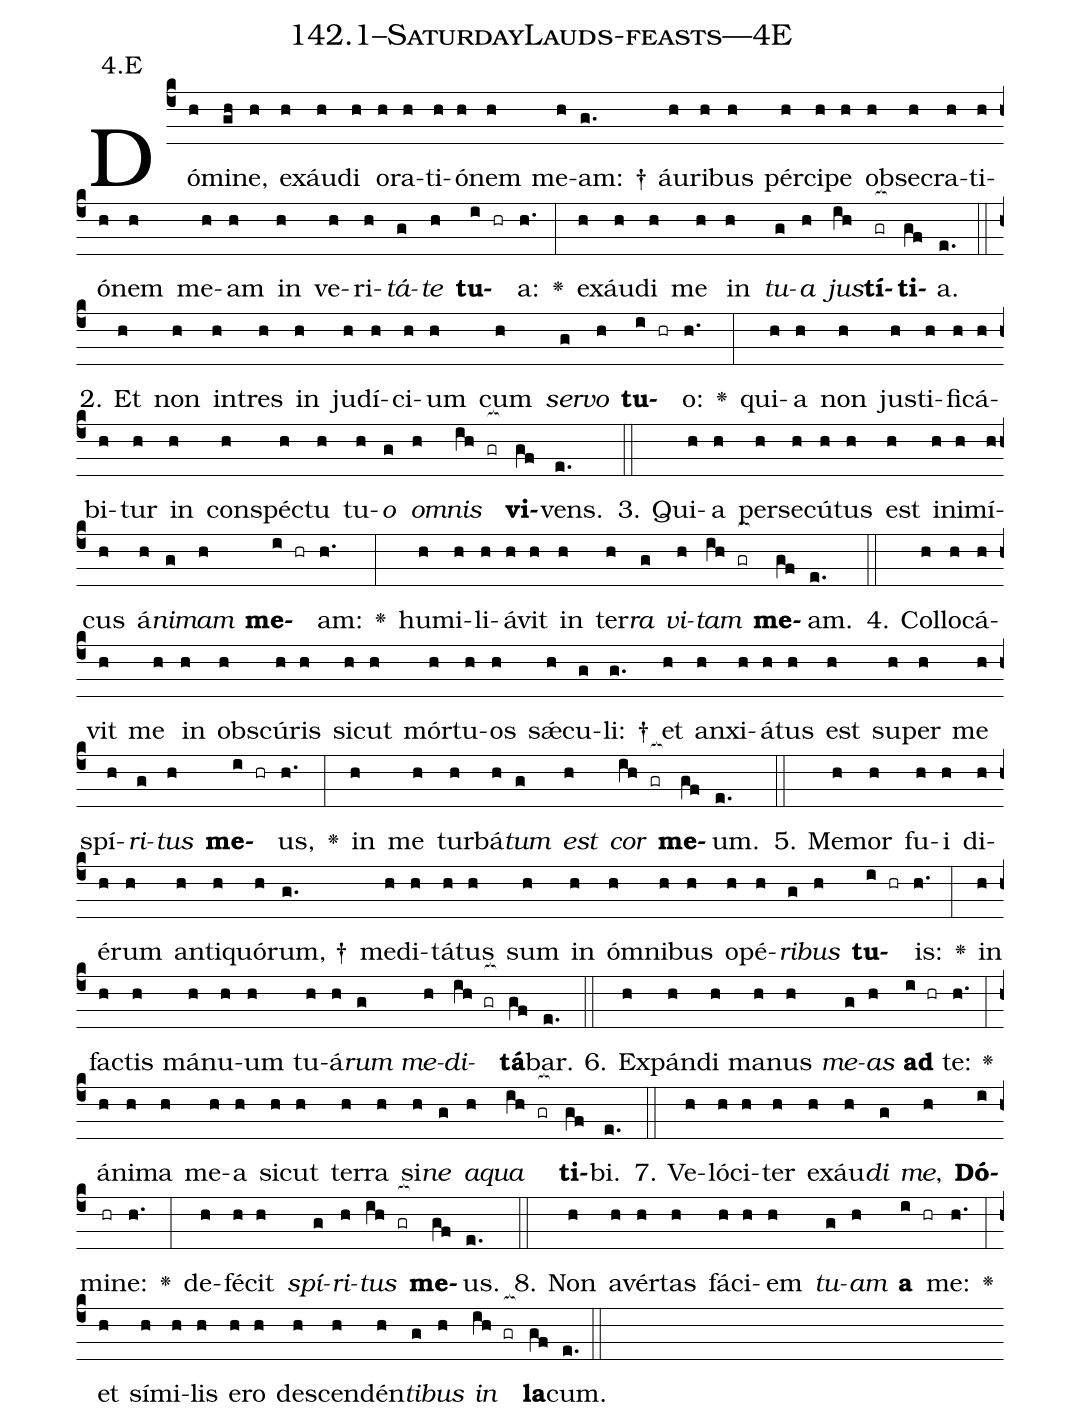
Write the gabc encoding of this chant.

name: 142.1--SaturdayLauds-feasts---4E;
annotation: 4.E;
%%
(c4)Dó(h)mi(gh)ne,(h) ex(h)áu(h)di(h) o(h)ra(h)ti(h)ó(h)nem(h) me(h)am: †(g.) áu(h)ri(h)bus(h) pér(h)ci(h)pe(h) ob(h)se(h)cra(h)ti(h)ó(h)nem(h) me(h)am(h) in(h) ve(h)ri(h)<i>tá</i>(g)<i>te</i>(h) <b>tu</b>(i hr)a:(h.) <v>\greheightstar</v>(:) ex(h)áu(h)di(h) me(h) in(h) <i>tu</i>(g)<i>a</i>(h) <i>jus</i>(ih)<b>tí</b>(gr[ocb:1{])<b>ti</b>(gf[ocb:0}])a.(e.) (::)
2. Et(h) non(h) in(h)tres(h) in(h) ju(h)dí(h)ci(h)um(h) cum(h) <i>ser</i>(g)<i>vo</i>(h) <b>tu</b>(i hr)o:(h.) <v>\greheightstar</v>(:) qui(h)a(h) non(h) jus(h)ti(h)fi(h)cá(h)bi(h)tur(h) in(h) con(h)spéc(h)tu(h) tu(h)<i>o</i>(g) <i>om</i>(h)<i>nis</i>(ih gr[ocb:1{]) <b>vi</b>(gf[ocb:0}])vens.(e.) (::)
3. Qui(h)a(h) per(h)se(h)cú(h)tus(h) est(h) in(h)i(h)mí(h)cus(h) á(h)<i>ni</i>(g)<i>mam</i>(h) <b>me</b>(i hr)am:(h.) <v>\greheightstar</v>(:) hu(h)mi(h)li(h)á(h)vit(h) in(h) ter(h)<i>ra</i>(g) <i>vi</i>(h)<i>tam</i>(ih gr[ocb:1{]) <b>me</b>(gf[ocb:0}])am.(e.) (::)
4. Col(h)lo(h)cá(h)vit(h) me(h) in(h) obs(h)cú(h)ris(h) sic(h)ut(h) mór(h)tu(h)os(h) sǽ(h)cu(g)li: †(g.) et(h) an(h)xi(h)á(h)tus(h) est(h) su(h)per(h) me(h) spí(h)<i>ri</i>(g)<i>tus</i>(h) <b>me</b>(i hr)us,(h.) <v>\greheightstar</v>(:) in(h) me(h) tur(h)bá(h)<i>tum</i>(g) <i>est</i>(h) <i>cor</i>(ih gr[ocb:1{]) <b>me</b>(gf[ocb:0}])um.(e.) (::)
5. Me(h)mor(h) fu(h)i(h) di(h)é(h)rum(h) an(h)ti(h)quó(h)rum, †(g.) me(h)di(h)tá(h)tus(h) sum(h) in(h) óm(h)ni(h)bus(h) o(h)pé(h)<i>ri</i>(g)<i>bus</i>(h) <b>tu</b>(i hr)is:(h.) <v>\greheightstar</v>(:) in(h) fac(h)tis(h) má(h)nu(h)um(h) tu(h)á(h)<i>rum</i>(g) <i>me</i>(h)<i>di</i>(ih gr[ocb:1{])<b>tá</b>(gf[ocb:0}])bar.(e.) (::)
6. Ex(h)pán(h)di(h) ma(h)nus(h) <i>me</i>(g)<i>as</i>(h) <b>ad</b>(i hr) te:(h.) <v>\greheightstar</v>(:) á(h)ni(h)ma(h) me(h)a(h) sic(h)ut(h) ter(h)ra(h) si(h)<i>ne</i>(g) <i>a</i>(h)<i>qua</i>(ih gr[ocb:1{]) <b>ti</b>(gf[ocb:0}])bi.(e.) (::)
7. Ve(h)ló(h)ci(h)ter(h) ex(h)áu(h)<i>di</i>(g) <i>me</i>,(h) <b>Dó</b>(i)mi(hr)ne:(h.) <v>\greheightstar</v>(:) de(h)fé(h)cit(h) <i>spí</i>(g)<i>ri</i>(h)<i>tus</i>(ih gr[ocb:1{]) <b>me</b>(gf[ocb:0}])us.(e.) (::)
8. Non(h) a(h)vér(h)tas(h) fá(h)ci(h)em(h) <i>tu</i>(g)<i>am</i>(h) <b>a</b>(i hr) me:(h.) <v>\greheightstar</v>(:) et(h) sí(h)mi(h)lis(h) e(h)ro(h) de(h)scen(h)dén(h)<i>ti</i>(g)<i>bus</i>(h) <i>in</i>(ih gr[ocb:1{]) <b>la</b>(gf[ocb:0}])cum.(e.) (::)
